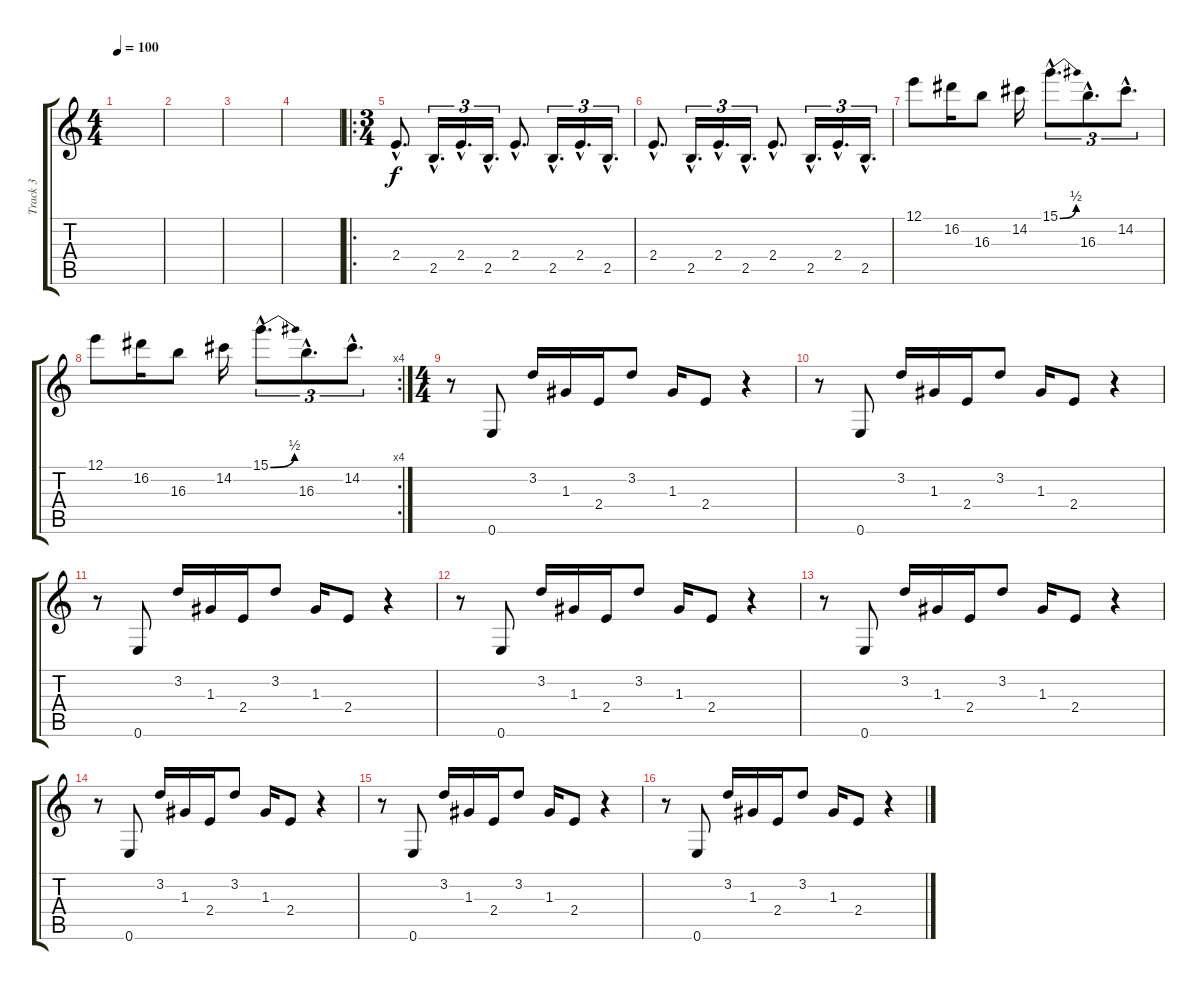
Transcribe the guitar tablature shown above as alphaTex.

\track ("Track 3" "Track 3") {instrument overdrivenguitar}
\staff {score tabs}
\tuning (E4 B3 G3 D3 A2 E2) {hide}
\ts (4 4)
\tempo 100
\clef g2
\ks c
|
|
|
|
\ro
\ts (3 4)
2.4{hac}.8{d} 2.5{hac}.16{d tu (3 2)} 2.4{hac}.16{d tu (3 2)} 2.5{hac}.16{d tu (3 2)} 2.4{hac}.8{d} 2.5{hac}.16{d tu (3 2)} 2.4{hac}.16{d tu (3 2)} 2.5{hac}.16{d tu (3 2)} |
2.4{hac}.8{d} 2.5{hac}.16{d tu (3 2)} 2.4{hac}.16{d tu (3 2)} 2.5{hac}.16{d tu (3 2)} 2.4{hac}.8{d} 2.5{hac}.16{d tu (3 2)} 2.4{hac}.16{d tu (3 2)} 2.5{hac}.16{d tu (3 2)} |
12.1.8 16.2.16 16.3.8 14.2.16 15.1{be (bend 0 0 60 2) hac}.8{d tu (3 2)} 16.3{hac}.8{d tu (3 2)} 14.2{hac}.8{d tu (3 2)} |
\rc 4
12.1.8 16.2.16 16.3.8 14.2.16 15.1{be (bend 0 0 60 2) hac}.8{d tu (3 2)} 16.3{hac}.8{d tu (3 2)} 14.2{hac}.8{d tu (3 2)} |
\ts (4 4)
r.8 0.6.8 3.2.16 1.3.16 2.4.16 3.2.8 1.3.16 2.4.8 r.4 |
r.8 0.6.8 3.2.16 1.3.16 2.4.16 3.2.8 1.3.16 2.4.8 r.4 |
r.8 0.6.8 3.2.16 1.3.16 2.4.16 3.2.8 1.3.16 2.4.8 r.4 |
r.8 0.6.8 3.2.16 1.3.16 2.4.16 3.2.8 1.3.16 2.4.8 r.4 |
r.8 0.6.8 3.2.16 1.3.16 2.4.16 3.2.8 1.3.16 2.4.8 r.4 |
r.8 0.6.8 3.2.16 1.3.16 2.4.16 3.2.8 1.3.16 2.4.8 r.4 |
r.8 0.6.8 3.2.16 1.3.16 2.4.16 3.2.8 1.3.16 2.4.8 r.4 |
r.8 0.6.8 3.2.16 1.3.16 2.4.16 3.2.8 1.3.16 2.4.8 r.4
